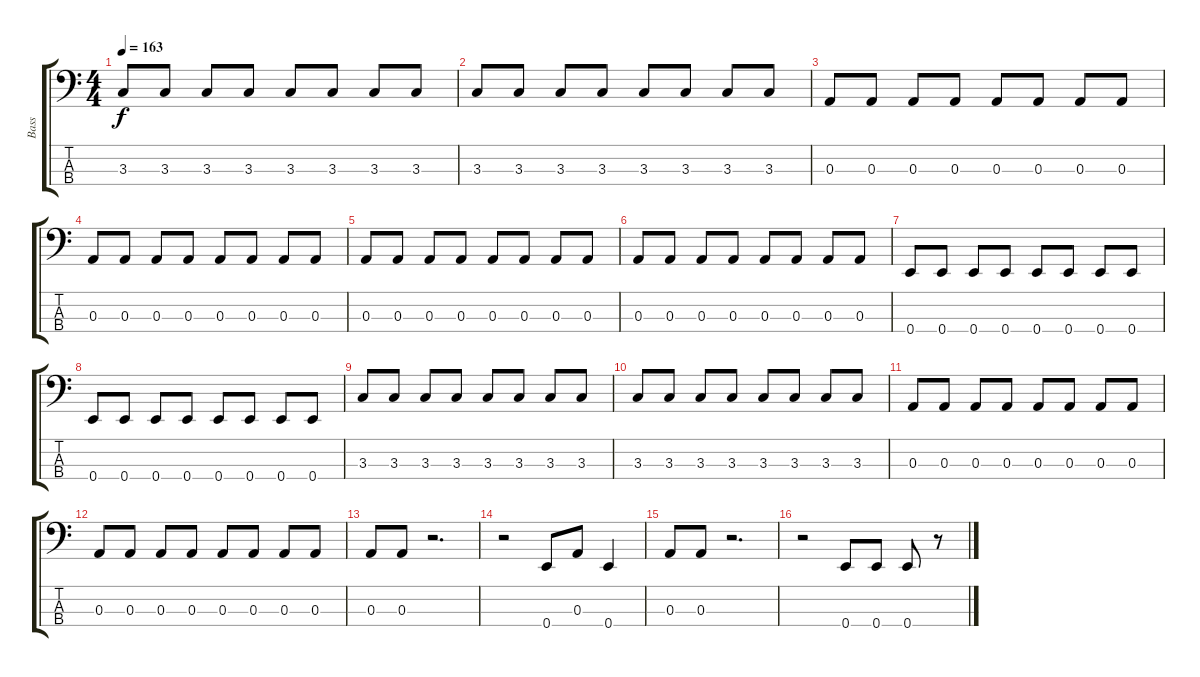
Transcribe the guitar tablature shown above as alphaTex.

\track ("Bass" "Bass") {instrument electricbasspick}
\staff {score tabs}
\tuning (G2 D2 A1 E1) {hide}
\ts (4 4)
\tempo 163
\clef f4
\ks c
3.3.8{dy f} 3.3.8 3.3.8 3.3.8 3.3.8 3.3.8 3.3.8 3.3.8 |
3.3.8 3.3.8 3.3.8 3.3.8 3.3.8 3.3.8 3.3.8 3.3.8 |
0.3.8 0.3.8 0.3.8 0.3.8 0.3.8 0.3.8 0.3.8 0.3.8 |
0.3.8 0.3.8 0.3.8 0.3.8 0.3.8 0.3.8 0.3.8 0.3.8 |
0.3.8 0.3.8 0.3.8 0.3.8 0.3.8 0.3.8 0.3.8 0.3.8 |
0.3.8 0.3.8 0.3.8 0.3.8 0.3.8 0.3.8 0.3.8 0.3.8 |
0.4.8 0.4.8 0.4.8 0.4.8 0.4.8 0.4.8 0.4.8 0.4.8 |
0.4.8 0.4.8 0.4.8 0.4.8 0.4.8 0.4.8 0.4.8 0.4.8 |
3.3.8 3.3.8 3.3.8 3.3.8 3.3.8 3.3.8 3.3.8 3.3.8 |
3.3.8 3.3.8 3.3.8 3.3.8 3.3.8 3.3.8 3.3.8 3.3.8 |
0.3.8 0.3.8 0.3.8 0.3.8 0.3.8 0.3.8 0.3.8 0.3.8 |
0.3.8 0.3.8 0.3.8 0.3.8 0.3.8 0.3.8 0.3.8 0.3.8 |
0.3.8 0.3.8 r.2{d} |
r.2 0.4.8 0.3.8 0.4.4 |
0.3.8 0.3.8 r.2{d} |
r.2 0.4.8 0.4.8 0.4.8 r.8
